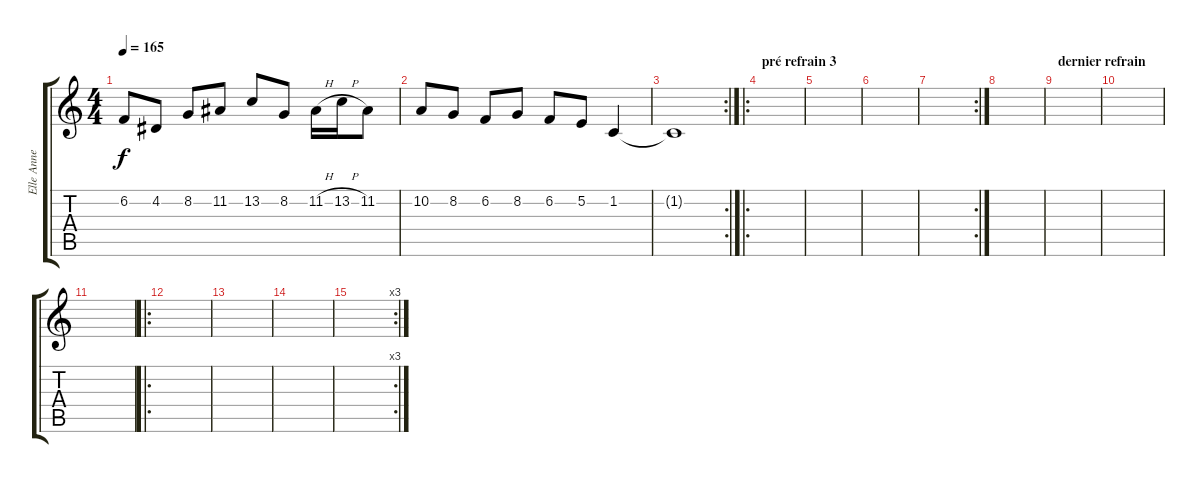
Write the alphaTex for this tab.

\track ("Elle Anne C" "Elle Anne ") {instrument altosax}
\staff {score tabs}
\tuning (E4 B3 G3 D3 A2 D2) {hide}
\ts (4 4)
\tempo 165
\clef g2
\ks c
6.2{t}.8{dy f} 4.2.8 8.2.8 11.2.8 13.2.8 8.2.8 11.2{h}.16 13.2{h}.16 11.2.8 |
10.2.8 8.2.8 6.2.8 8.2.8 6.2.8 5.2.8 1.2.4 |
\rc 2
1.2{t}.1 |
\ro
\section ("" "pré refrain 3")
|
|
|
\rc 2
|
|
\section ("" "dernier refrain")
|
|
|
\ro
|
|
|
\rc 3
